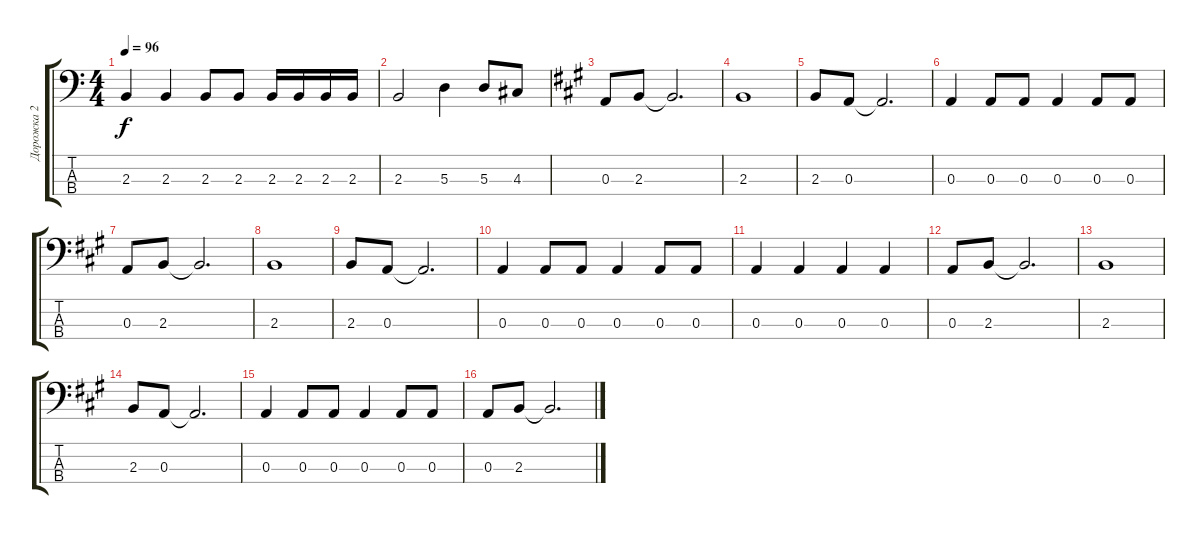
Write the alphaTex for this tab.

\track ("Дорожка 2" "Дорожка 2") {solo instrument electricbassfinger}
\staff {score tabs}
\tuning (G2 D2 A1 E1) {hide}
\ts (4 4)
\tempo 96
\clef f4
\ks c
2.3.4{dy f} 2.3.4 2.3.8 2.3.8 2.3.16 2.3.16 2.3.16 2.3.16 |
2.3.2 5.3.4 5.3.8 4.3.8 |
\ks f#minor
0.3.8 2.3.8 2.3{t}.2{d} |
2.3.1 |
2.3.8 0.3.8 0.3{t}.2{d} |
0.3.4 0.3.8 0.3.8 0.3.4 0.3.8 0.3.8 |
0.3.8 2.3.8 2.3{t}.2{d} |
2.3.1 |
2.3.8 0.3.8 0.3{t}.2{d} |
0.3.4 0.3.8 0.3.8 0.3.4 0.3.8 0.3.8 |
0.3.4 0.3.4 0.3.4 0.3.4 |
0.3.8 2.3.8 2.3{t}.2{d} |
2.3.1 |
2.3.8 0.3.8 0.3{t}.2{d} |
0.3.4 0.3.8 0.3.8 0.3.4 0.3.8 0.3.8 |
0.3.8 2.3.8 2.3{t}.2{d}
